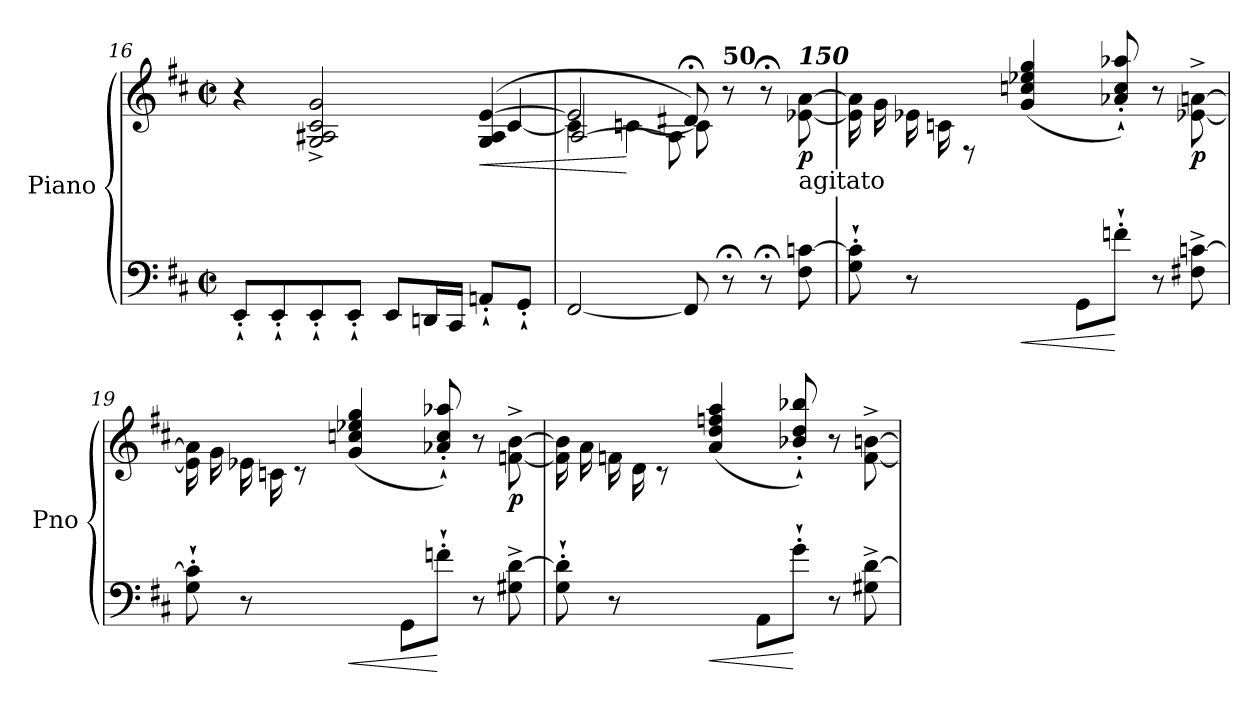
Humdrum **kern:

**kern	**kern	**dynam
*part1	*part1	*part1
*staff2	*staff1	*staff1/2
*I"Piano	*	*
*I'Pno	*	*
*clefF4	*clefG2	*
*k[f#c#]	*k[f#c#]	*
*M4/4	*M4/4	*
*met(c|)	*met(c|)	*
=16	=16	=16
*	*^	*
8EE'`/L	4r	2.ryy	.
8EE'`/	.	.	.
8EE'`/	2G/^ 2A#X/^ 2c#/^ 2g/^	.	.
8EE'`/J	.	.	.
8EE/L	.	.	.
16DDn/L	.	.	.
16CC#/JJ	.	.	.
!	!	!	!LO:HP:b
8AAn'`/L	(4G/ 4A#/ [4e/	[4c#/	<
8GG'`/J	.	.	.
!!LO:LB:g=z
=17	=17	=17	=17
*	*	*^	*
[2FF#/	2e/]	4c#\]	[2A/	.
.	.	[4cn\	.	[
8FF#/]	8d#X;</)	8c\]	8A\]	.
!	!LO:TX:a:B:t=50	!	!	!
8r;<	8r	4.ryy	4.ryy	.
8r;<	8r;<	.	.	.
!	!LO:TX:b:t=agitato	!	!	!
!	!LO:TX:a:Bi:t=150	!	!	!
!	!	!	!	!LO:DY:b
8F#\ [8cn\	[8e-X\ [8a\	.	.	p
*	*	*v	*v	*
=18	=18	=18	=18
*^	*	*	*
4ryy	8G\`' 8c\]`'	(16e-\] 16a\]LL	4.ryy	.
.	.	16g\	.	.
.	8r	16e-X\	.	.
.	.	16cn\	.	.
16A/	8rggg	4ryy	.	.
16G/	.	.	.	.
!	!	!	!	!LO:HP:b=2
16E-X/	8ryy	.	(4g/ 4ccn/ 4ee-X/ 4gg/	<
16Cn/JJ)	.	.	.	.
2ryy	8GG\L	4ryy	.	.
.	8fn'`\J	.	8a-X/'` 8cc/'` 8aa-X/'`)	[
.	8r	8r	4ryy	.
!	!	!	!	!LO:DY:b
.	8F#X\^ [8cn\^	[8e-X\^ [8an\^	.	p
=19	=19	=19	=19	=19
4ryy	8G\`' 8c\]`'	(16e-\] 16a\]LL	4.ryy	.
.	.	16g\	.	.
.	8r	16e-X\	.	.
.	.	16cn\	.	.
16A/	8rggg	4ryy	.	.
16G/	.	.	.	.
!	!	!	!	!LO:HP:b=2
16E-X/	8ryy	.	(4g/ 4ccn/ 4ee-X/ 4gg/	<
16Cn/JJ)	.	.	.	.
2ryy	8GG\L	4ryy	.	.
.	8fn'`\J	.	8a-X/'` 8cc/'` 8aa-X/'`)	[
.	8r	8r	4ryy	.
!	!	!	!	!LO:DY:b
.	8G#X\^ [8d\^	[8fn\^ [8b\^	.	p
!!LO:LB:g=z	!!
=20	=20	=20	=20	=20
4ryy	8G\`' 8d\]`'	(16f\] 16b\]LL	4.ryy	.
.	.	16a\	.	.
.	8r	16fn\	.	.
.	.	16d\	.	.
16B/	8rggg	4ryy	.	.
16A/	.	.	.	.
!	!	!	!	!LO:HP:b=2
16Fn/	8ryy	.	(4a/ 4dd/ 4ffn/ 4aa/	<
16D/JJ)	.	.	.	.
2ryy	8AA\L	4ryy	.	.
.	8g'`\J	.	8b-X/'` 8dd/'` 8bb-X/'`)	[
.	8r	8r	4ryy	.
.	8G#X\^ [8d\^	[8f\^ [8bn\^	.	.
*v	*v	*	*	*
*	*v	*v	*
=	=	=
*-	*-	*-
